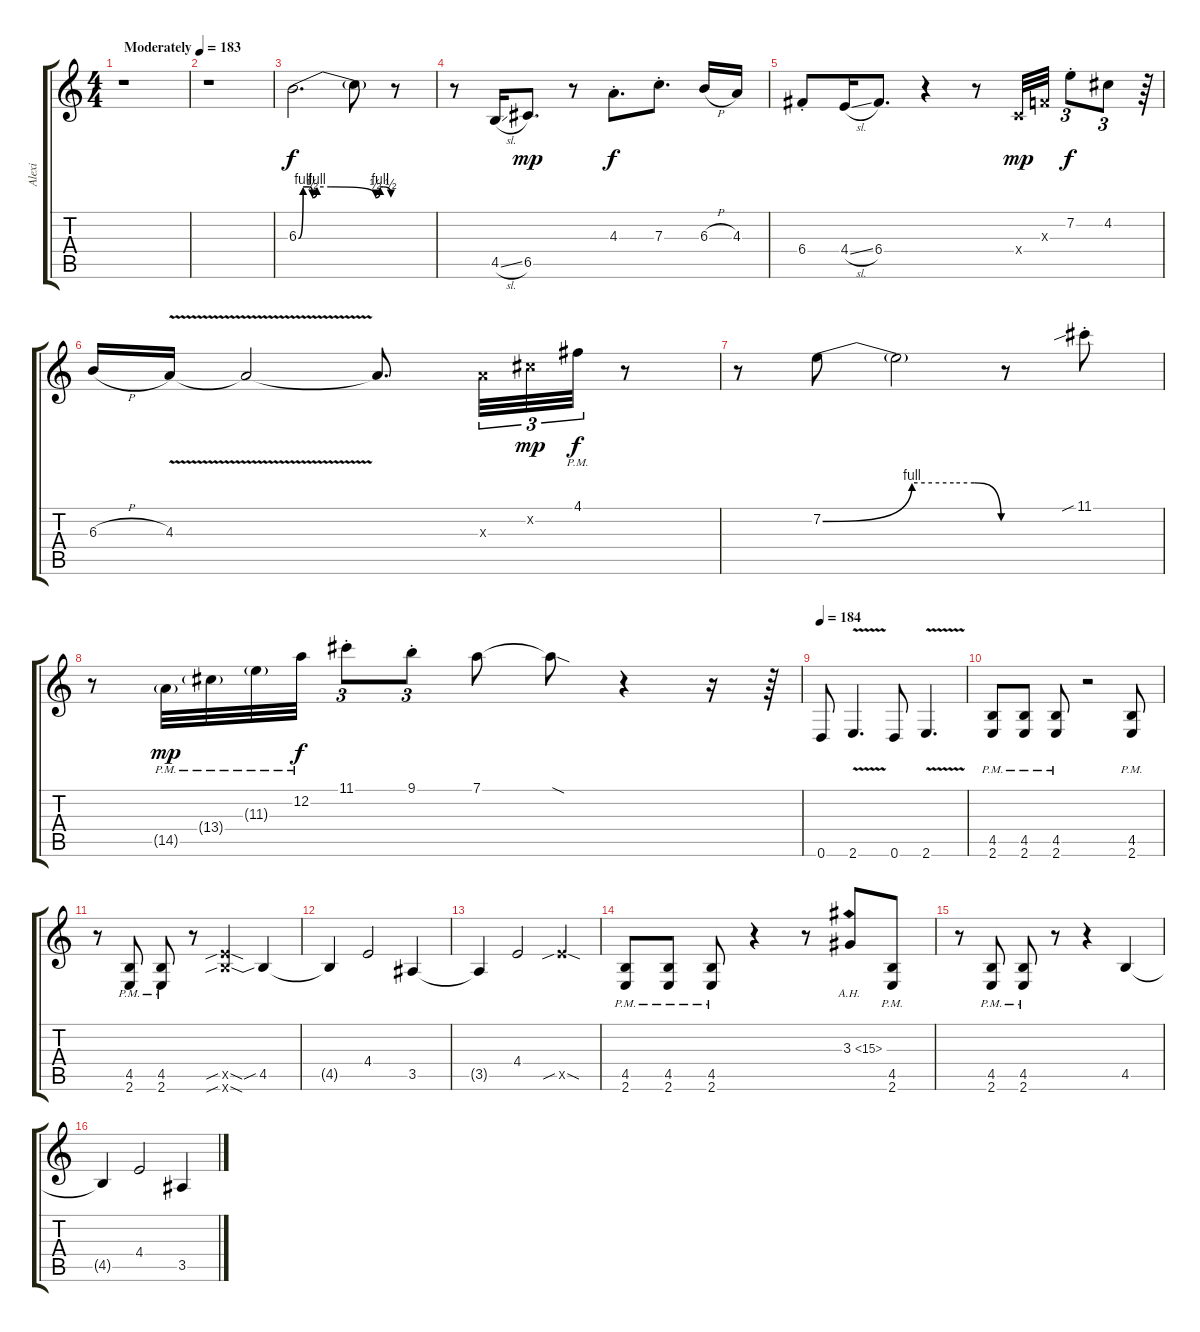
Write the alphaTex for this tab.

\track ("Alexi" "Alexi") {instrument distortionguitar}
\staff {score tabs}
\tuning (D4 A3 F3 C3 G2 D2) {hide}
\ts (4 4)
\tempo (183 "Moderately")
\tempo 92
\tempo (183 "Moderately")
\clef g2
\ks c
r.1{dy f instrument distortionguitar} |
r.1 |
6.3{be (custom 0 0 3 4 7 4 9 2 12 4 21 4 50 2 53 4 55 4 60 2)}.2{d} 6.3{t}.8 r.8 |
r.8 4.5{sl}.16 6.5.8{d dy mp} r.8 4.3{st}.8{d dy f} 7.3{st}.8{d} 6.3{h}.16 4.3.16 |
6.4{st}.8 4.4{sl}.16 6.4.8{d} r.4 r.8 0.4{x}.32{dy mp} 0.3{x}.32 7.2{st}.8{tu (3 2) dy f} 4.2.8{tu (3 2)} r.64 |
6.3{h}.16 4.3{v}.16 4.3{t}.2 4.3{t}.8{d} 4.3{x}.32{tu (3 2)} 4.2{x}.32{tu (3 2) dy mp} 4.1{pm}.32{tu (3 2) dy f} r.8 |
r.8 7.2{be (custom 0 0 30 4 44 4 51 4 60 0)}.8 7.2{t}.2 r.8 11.1{sib st}.8 |
r.8 14.5{g pm}.32{dy mp} 13.4{g pm}.32 11.3{g pm}.32 12.2{pm}.32{dy f} 11.1{st}.8{tu (3 2)} 9.1{st}.8{tu (3 2)} 7.1.8 7.1{sod t}.8 r.4 r.16 r.64 |
\tempo 184
0.6.8 2.6{v}.4{d} 0.6.8 2.6{v}.4{d} |
(4.5{pm} 2.6{pm}).8 (4.5{pm} 2.6{pm}).8 (4.5{pm} 2.6{pm}).8 r.2 (4.5{pm} 2.6{pm}).8 |
r.8 (4.5{pm} 2.6{pm}).8 (4.5{pm} 2.6{pm}).8 r.8 (9.5{sib sod x} 9.6{sib sod x}).4 4.5{sib}.4 |
4.5{t}.4 4.4.2 3.5.4 |
3.5{t}.4 4.4.2 9.5{sib sod x}.4 |
(4.5{pm} 2.6{pm}).8 (4.5{pm} 2.6{pm}).8 (4.5{pm} 2.6{pm}).8 r.4 r.8 3.3{ah 12}.8 (4.5{pm} 2.6{pm}).8 |
r.8 (4.5{pm} 2.6{pm}).8 (4.5{pm} 2.6{pm}).8 r.8 r.4 4.5.4 |
4.5{t}.4 4.4.2 3.5.4
